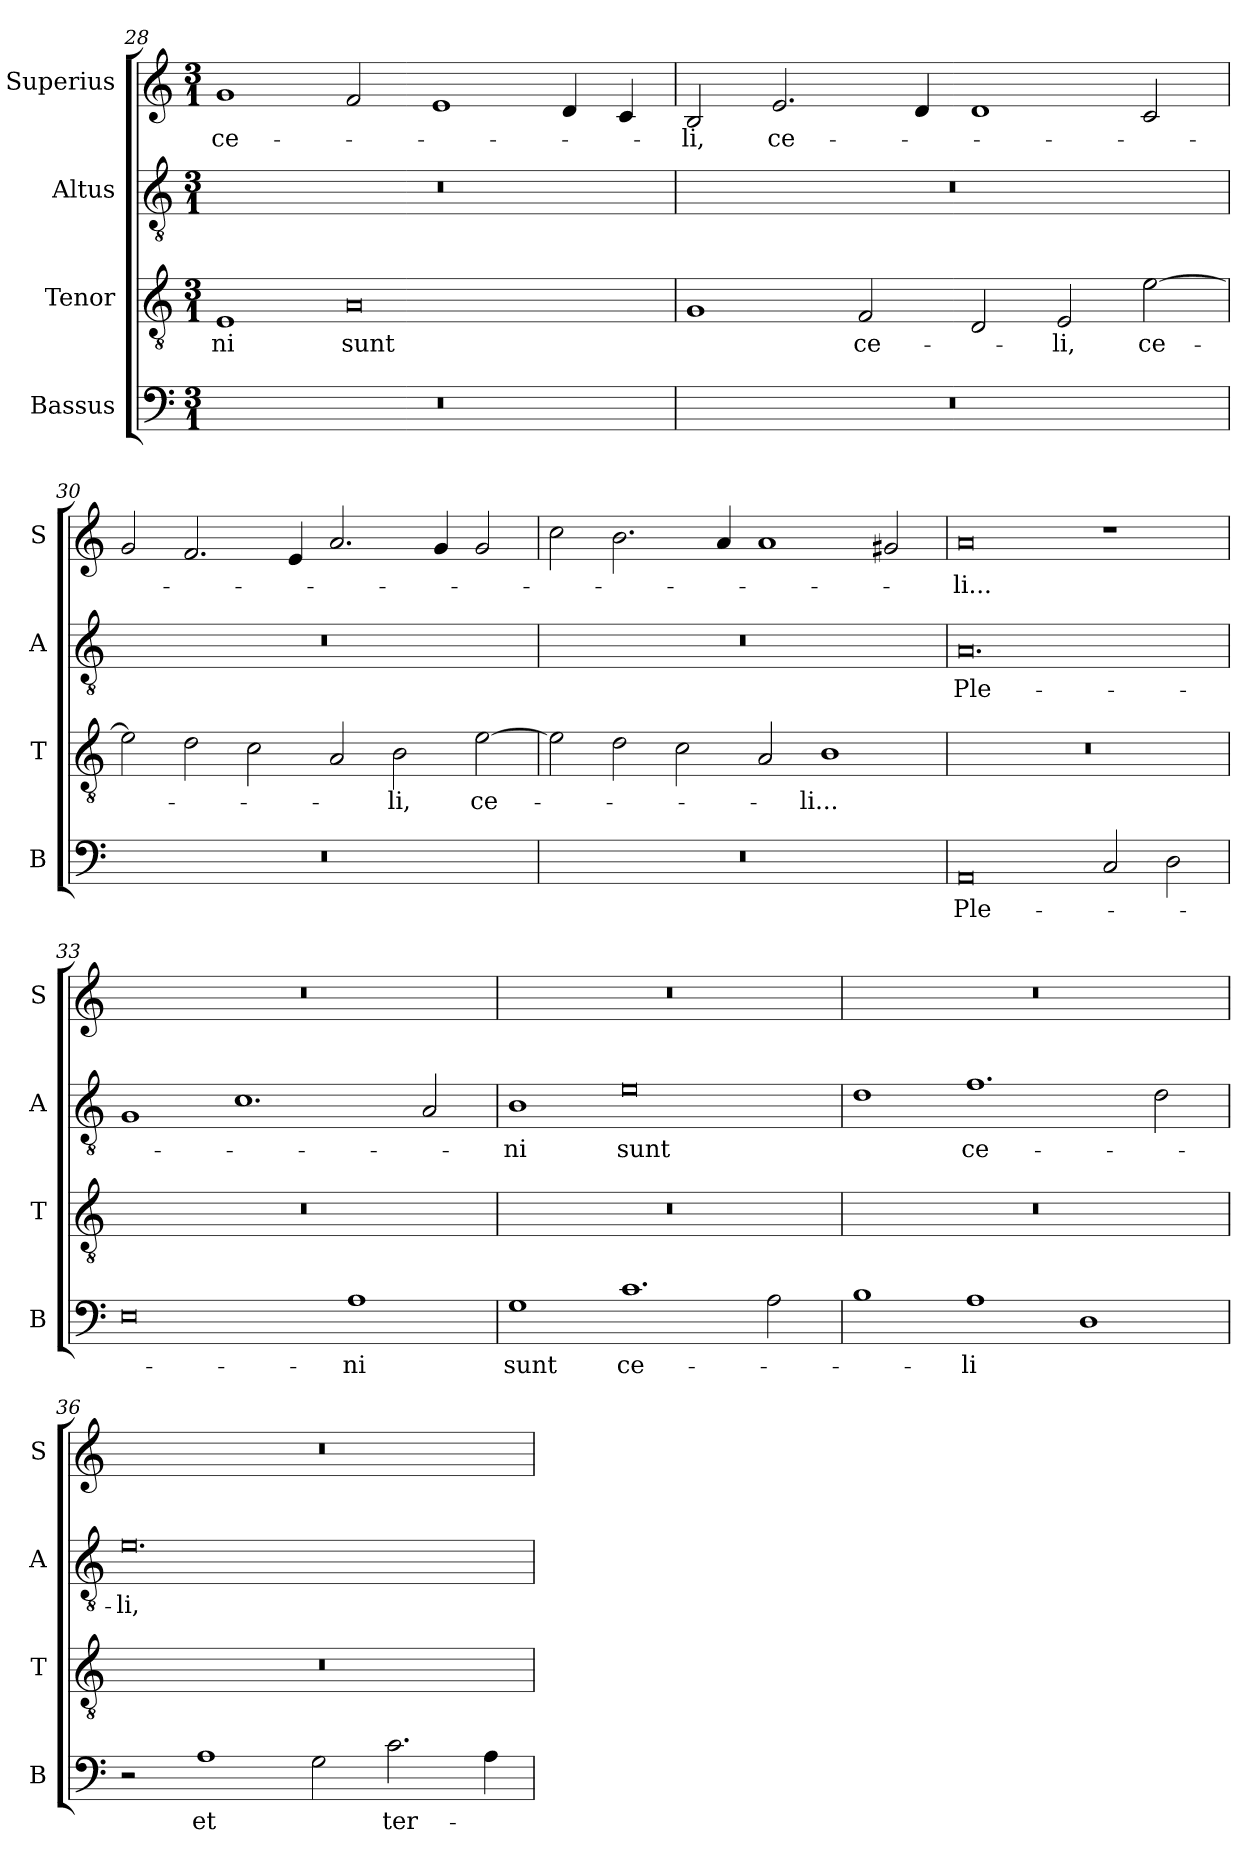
**kern	**text	**kern	**text	**kern	**text	**kern	**text
*part4	*part4	*part3	*part3	*part2	*part2	*part1	*part1
*staff4	*staff4	*staff3	*staff3	*staff2	*staff2	*staff1	*staff1
*I"Bassus	*	*I"Tenor	*	*I"Altus	*	*I"Superius	*
*I'B	*	*I'T	*	*I'A	*	*I'S	*
*clefF4	*	*clefGv2	*	*clefGv2	*	*clefG2	*
*k[]	*	*k[]	*	*k[]	*	*k[]	*
*M3/1	*	*M3/1	*	*M3/1	*	*M3/1	*
=28	=28	=28	=28	=28	=28	=28	=28
0.r	.	1E	-ni	0.r	.	1g	ce-
.	.	0A	sunt	.	.	2f/	.
.	.	.	.	.	.	1e	.
.	.	.	.	.	.	4d/	.
.	.	.	.	.	.	4c/	.
=29	=29	=29	=29	=29	=29	=29	=29
0.r	.	1G	.	0.r	.	2B/	-li,
.	.	.	.	.	.	2.e/	ce-
.	.	2F/	ce-	.	.	.	.
.	.	.	.	.	.	4d/	.
.	.	2D/	.	.	.	1d	.
.	.	2E/	-li,	.	.	.	.
.	.	[2e\	ce-	.	.	2c/	.
=30	=30	=30	=30	=30	=30	=30	=30
0.r	.	2e\]	.	0.r	.	2g/	.
.	.	2d\	.	.	.	2.f/	.
.	.	2c\	.	.	.	.	.
.	.	.	.	.	.	4e/	.
.	.	2A/	.	.	.	2.a/	.
.	.	2B\	-li,	.	.	.	.
.	.	.	.	.	.	4g/	.
.	.	[2e\	ce-	.	.	2g/	.
=31	=31	=31	=31	=31	=31	=31	=31
0.r	.	2e\]	.	0.r	.	2cc\	.
.	.	2d\	.	.	.	2.b\	.
.	.	2c\	.	.	.	.	.
.	.	.	.	.	.	4a/	.
.	.	2A/	.	.	.	1a	.
.	.	1B	-li...	.	.	.	.
.	.	.	.	.	.	2g#X/	.
=32	=32	=32	=32	=32	=32	=32	=32
0AA	Ple-	0.r	.	0.A	Ple-	0a	-li...
2C/	.	.	.	.	.	1r	.
2D\	.	.	.	.	.	.	.
=33	=33	=33	=33	=33	=33	=33	=33
0E	.	0.r	.	1G	.	0.r	.
.	.	.	.	1.c	.	.	.
1A	-ni	.	.	.	.	.	.
.	.	.	.	2A/	.	.	.
=34	=34	=34	=34	=34	=34	=34	=34
1G	sunt	0.r	.	1B	-ni	0.r	.
1.c	ce-	.	.	0e	sunt	.	.
2A\	.	.	.	.	.	.	.
=35	=35	=35	=35	=35	=35	=35	=35
1B	.	0.r	.	1d	.	0.r	.
1A	-li	.	.	1.f	ce-	.	.
1D	.	.	.	.	.	.	.
.	.	.	.	2d\	.	.	.
=36	=36	=36	=36	=36	=36	=36	=36
2r	.	0.r	.	0.e	-li,	0.r	.
1A	et	.	.	.	.	.	.
2G\	.	.	.	.	.	.	.
2.c\	ter-	.	.	.	.	.	.
4A\	.	.	.	.	.	.	.
=	=	=	=	=	=	=	=
*-	*-	*-	*-	*-	*-	*-	*-
